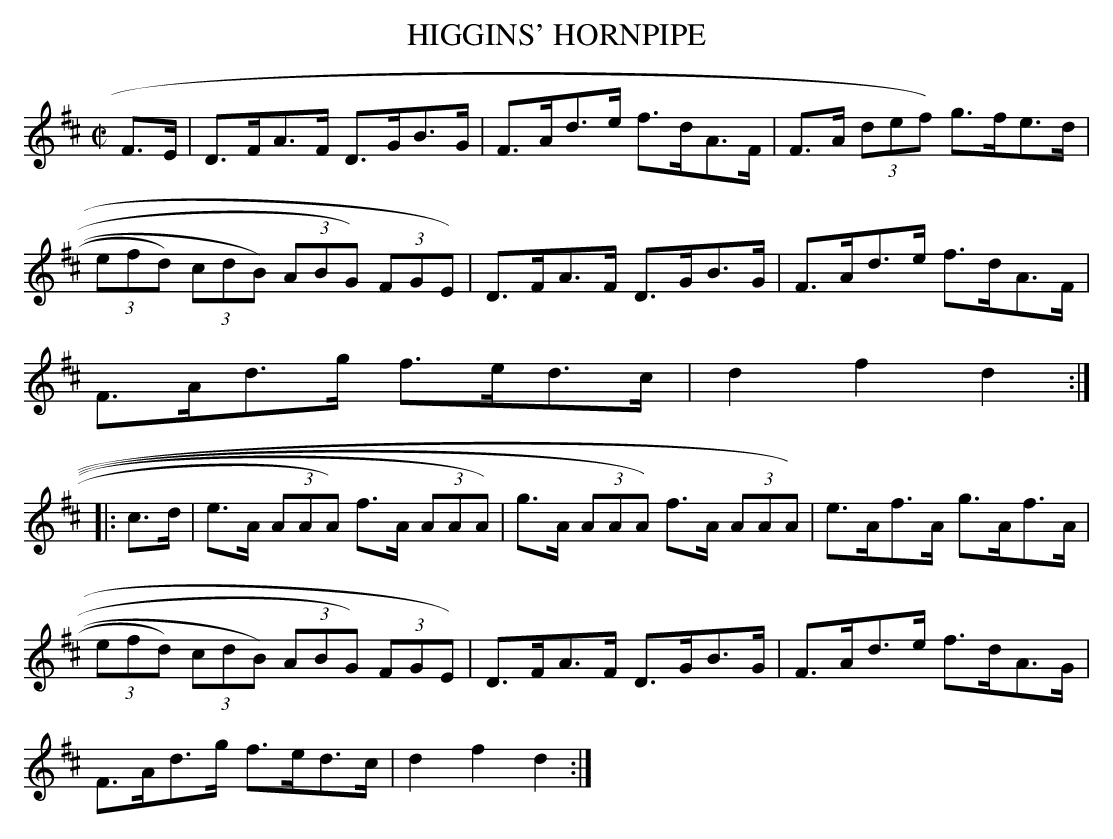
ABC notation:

X:1
T: HIGGINS' HORNPIPE
M: C|
L: 1/8
K: D
F>E|D>FA>F D>GB>G|F>Ad>e f>dA>F|F>A (3def) g>fe>d|
(3efd) (3cdB) (3ABG) (3FGE)|D>FA>F D>GB>G|F>Ad>e f>dA>F|
F>Ad>g f>ed>c|d2 f2 d2:|
|:c>d|e>A (3AAA) f>A (3AAA)|g>A (3AAA) f>A (3AAA)|e>Af>A g>Af>A|
(3efd) (3cdB) (3ABG) (3FGE)|D>FA>F D>GB>G|F>Ad>e f>dA>G|
F>Ad>g f>ed>c|d2 f2 d2:|
